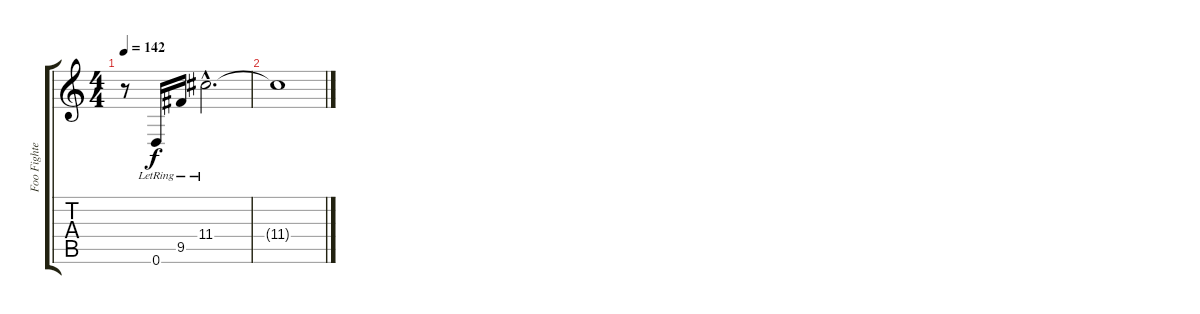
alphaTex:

\track ("Foo Fighters" "Foo Fighte") {instrument acousticguitarsteel}
\staff {score tabs}
\tuning (E4 B3 G3 D3 A2 D2) {hide}
\ts (4 4)
\tempo 142
\clef g2
\ks c
r.8{dy f} 0.6{lr}.16 9.5{lr}.16 11.4{hac lr}.2{d} |
11.4{t}.1
